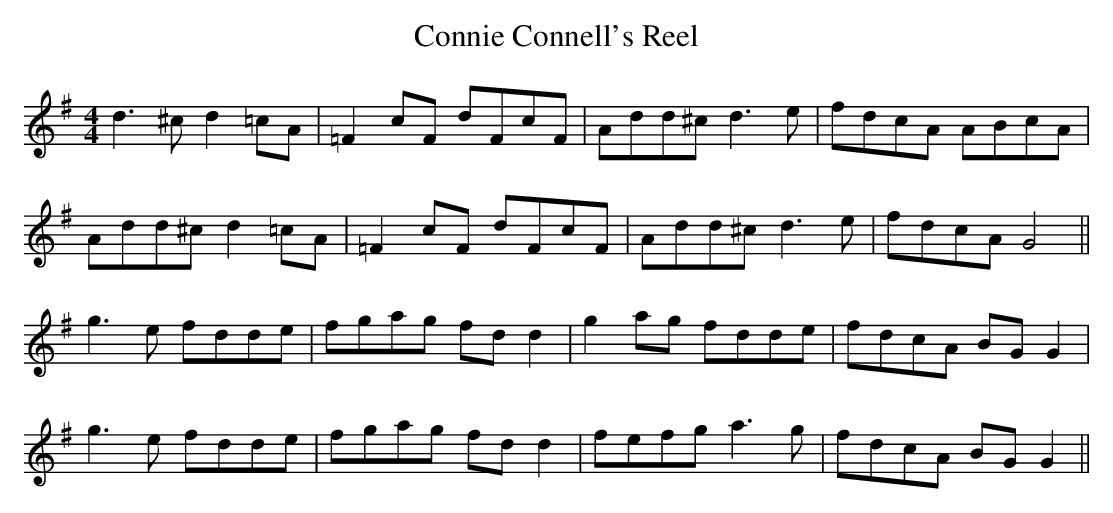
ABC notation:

X:1
T: Connie Connell's Reel
M: 4/4
L: 1/8
K: G
d3^c d2=cA | =F2cF dFcF | Add^c d3e | fdcA ABcA |
Add^c d2=cA | =F2cF dFcF | Add^c d3e | fdcA G4 ||
g3e fdde | fgag fdd2 | g2ag fdde | fdcA BGG2 |
g3e fdde | fgag fdd2 | fefg a3g | fdcA BGG2 ||
